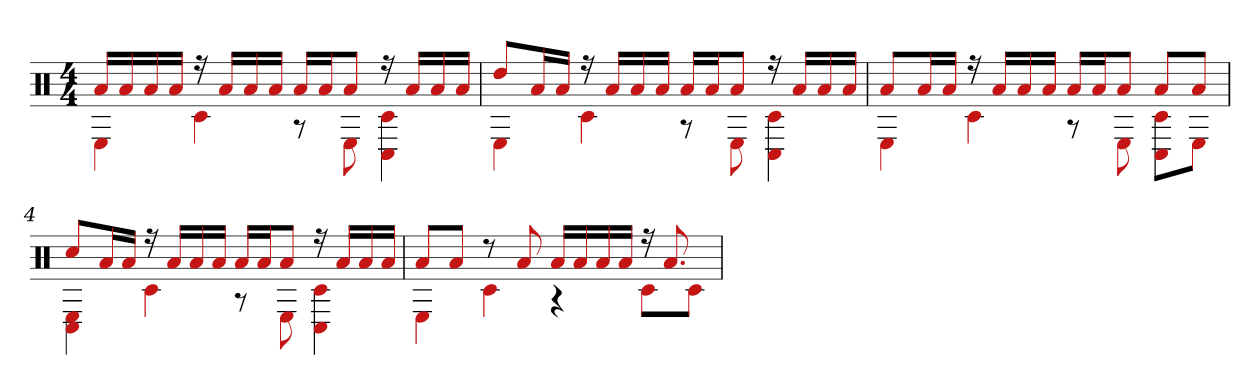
**kern
*part1
*staff1
*clefX
*k[]
*M4/4
=1
*^
16aLL	4E
16a	.
16a	.
16aJJ	.
16r	4c#
16aLL	.
16a	.
16aJJ	.
16aLL	8r
16aJ	.
8aJ	8E
16r	4c# 4C#
16aLL	.
16a	.
16aJJ	.
=2	=2
8ddL	4E
16aL	.
16aJJ	.
16r	4c#
16aLL	.
16a	.
16aJJ	.
16aLL	8r
16aJ	.
8aJ	8E
16r	4c# 4C#
16aLL	.
16a	.
16aJJ	.
=3	=3
8aL	4E
16aL	.
16aJJ	.
16r	4c#
16aLL	.
16a	.
16aJJ	.
16aLL	8r
16aJ	.
8aJ	8E
8aL	8C# 8c#L
8aJ	8EJ
=4	=4
8cc#L	4C# 4E
16aL	.
16aJJ	.
16r	4c#
16aLL	.
16a	.
16aJJ	.
16aLL	8r
16aJ	.
8aJ	8E
16r	4C# 4c#
16aLL	.
16a	.
16aJJ	.
=5	=5
8aL	4E
8aJ	.
8r	4c#
8a	.
16aLL	4r
16a	.
16a	.
16aJJ	.
16r	8c#L
8.a	.
.	8c#J
*v	*v
=
*-
